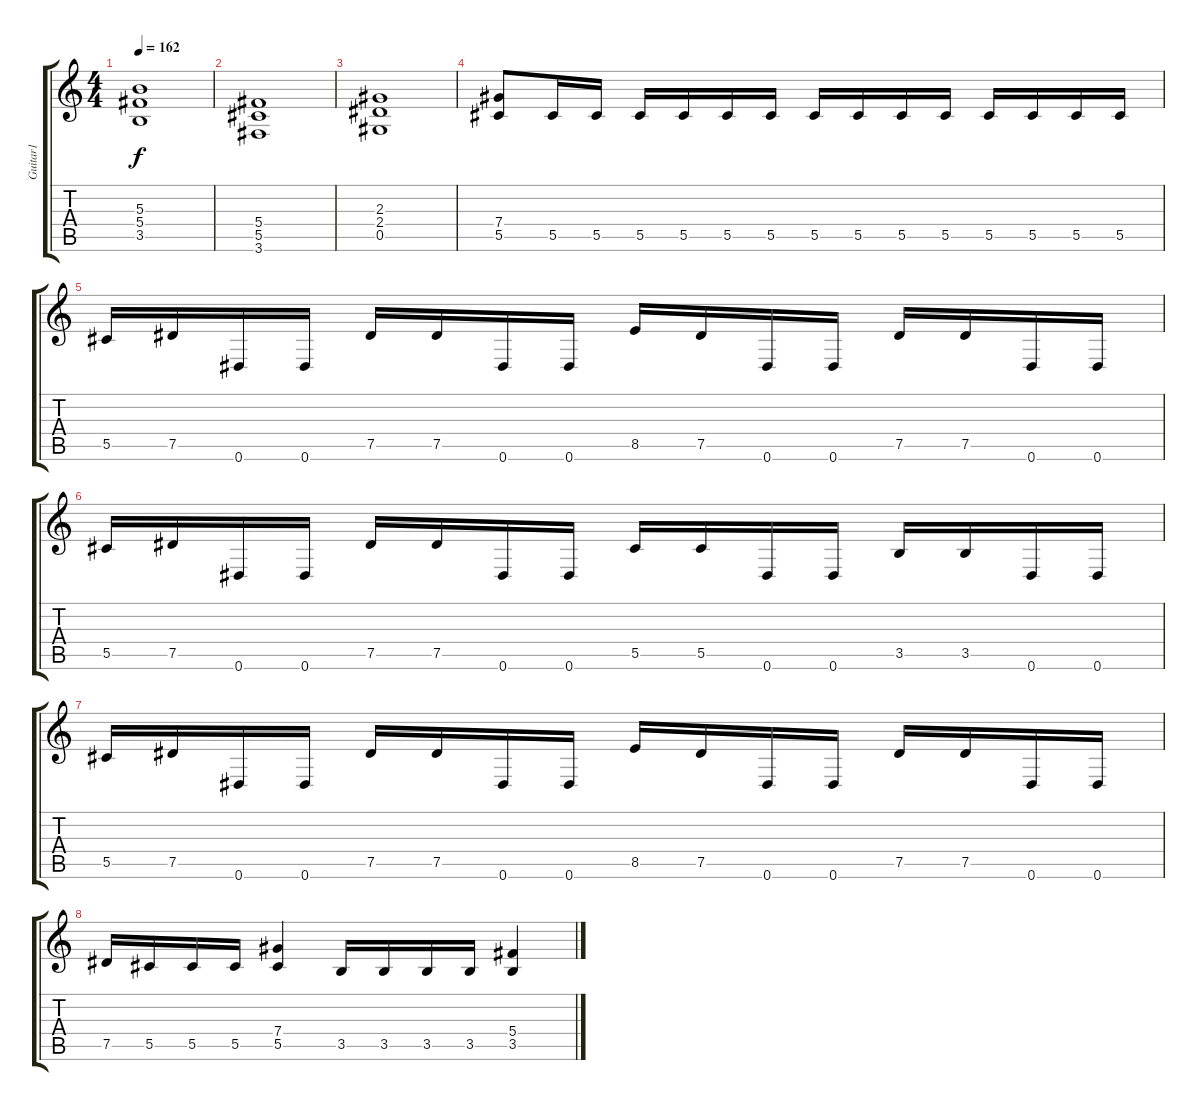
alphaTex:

\track ("Guitar1" "Guitar1") {instrument distortionguitar}
\staff {score tabs}
\tuning (Eb4 Bb3 Gb3 Db3 Ab2 Eb2) {hide}
\ts (4 4)
\tempo 162
\clef g2
\ks c
(5.3 5.4 3.5).1{dy f} |
(5.4 5.5 3.6).1 |
(2.3 2.4 0.5).1 |
(7.4 5.5).8 5.5.16 5.5.16 5.5.16 5.5.16 5.5.16 5.5.16 5.5.16 5.5.16 5.5.16 5.5.16 5.5.16 5.5.16 5.5.16 5.5.16 |
5.5.16 7.5.16 0.6.16 0.6.16 7.5.16 7.5.16 0.6.16 0.6.16 8.5.16 7.5.16 0.6.16 0.6.16 7.5.16 7.5.16 0.6.16 0.6.16 |
5.5.16 7.5.16 0.6.16 0.6.16 7.5.16 7.5.16 0.6.16 0.6.16 5.5.16 5.5.16 0.6.16 0.6.16 3.5.16 3.5.16 0.6.16 0.6.16 |
5.5.16 7.5.16 0.6.16 0.6.16 7.5.16 7.5.16 0.6.16 0.6.16 8.5.16 7.5.16 0.6.16 0.6.16 7.5.16 7.5.16 0.6.16 0.6.16 |
7.5.16 5.5.16 5.5.16 5.5.16 (7.4 5.5).4 3.5.16 3.5.16 3.5.16 3.5.16 (5.4 3.5).4
